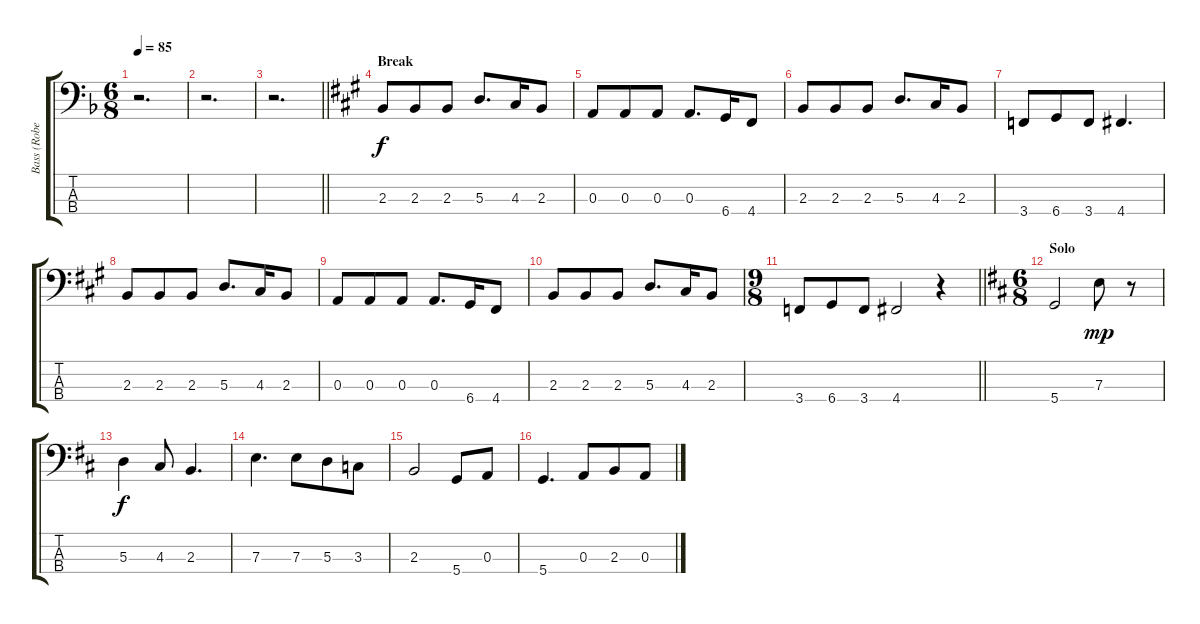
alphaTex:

\track ("Bass (Robert Hunecke)" "Bass (Robe") {instrument electricbassfinger}
\staff {score tabs}
\tuning (G2 D2 A1 D1) {hide}
\ts (6 8)
\tempo 85
\clef f4
\ks dminor
r.2{d dy f} |
r.2{d} |
\barLineRight lightlight
r.2{d} |
\section ("" "Break")
\ks f#minor
2.3.8 2.3.8 2.3.8 5.3.8{d} 4.3.16 2.3.8 |
0.3.8 0.3.8 0.3.8 0.3.8{d} 6.4.16 4.4.8 |
2.3.8 2.3.8 2.3.8 5.3.8{d} 4.3.16 2.3.8 |
3.4.8 6.4.8 3.4.8 4.4.4{d} |
2.3.8 2.3.8 2.3.8 5.3.8{d} 4.3.16 2.3.8 |
0.3.8 0.3.8 0.3.8 0.3.8{d} 6.4.16 4.4.8 |
2.3.8 2.3.8 2.3.8 5.3.8{d} 4.3.16 2.3.8 |
\ts (9 8)
\barLineRight lightlight
3.4.8 6.4.8 3.4.8 4.4.2 r.4 |
\ts (6 8)
\section ("" "Solo")
\ks bminor
5.4.2 7.3.8{dy mp} r.8 |
5.3.4{dy f} 4.3.8 2.3.4{d} |
7.3.4{d} 7.3.8 5.3.8 3.3.8 |
2.3.2 5.4.8 0.3.8 |
5.4.4{d} 0.3.8 2.3.8 0.3.8
